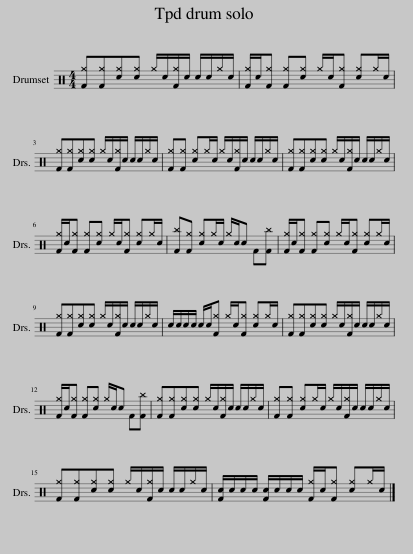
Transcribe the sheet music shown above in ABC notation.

X:1
L:1/8
M:4/4
I:linebreak $
K:C
V:1 perc
K:none
V:1
 [F^g][F^g][c^g][c^g] ^g/c/[F^g]/c/ c/c/^g/c/ | [F^g]/c/[F^g] [F^g][c^g] ^g/c/[F^g] [c^g]^g/c/ |$ [F^g][F^g][c^g][c^g] ^g/c/[F^g]/c/ c/c/^g/c/ | [F^g][F^g] [c^g]^g/c/ ^g/c/[F^g]/c/ c/c/^g/c/ | [F^g][F^g][c^g][c^g] ^g/c/[F^g]/c/ c/c/^g/c/ |$ %5
 [F^g]/c/[F^g] [F^g][c^g] ^g/c/[F^g] [c^g]^g/c/ | [F^b][F^g] [c^g]^g/c/ ^g/c/c F[F^b] | [F^g]/c/[F^g] [F^g][c^g] ^g/c/[F^g] [c^g]^g/c/ |$ [F^g][F^g][c^g][c^g] ^g/c/[F^g]/c/ c/c/^g/c/ | c/c/c/c/ c/c/[F^g] ^g/c/[F^g] [c^g]^g/c/ | %10
 [F^g][F^g][c^g][c^g] ^g/c/[F^g]/c/ c/c/^g/c/ |$ [F^g]/c/[F^g] [F^g][c^g] ^g/c/c F[F^b] | [F^g][F^g][c^g][c^g] ^g/c/[F^g]/c/ c/c/^g/c/ | [F^g][F^g] [c^g]^g/c/ ^g/c/[F^g]/c/ c/c/^g/c/ |$ [F^g][F^g][c^g][c^g] ^g/c/[F^g]/c/ c/c/^g/c/ | %15
 [Fc]/c/c/c/ [Fc]/c/c/c/ [F^g]/c/[F^g] [c^g]^g/c/ |] %16
